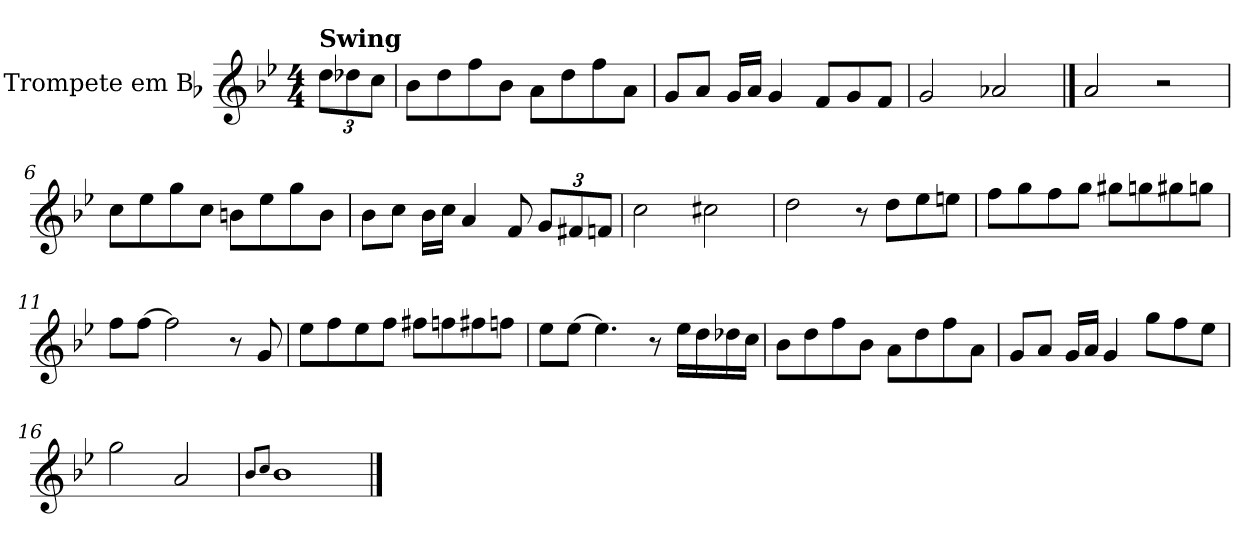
**kern
*part1
*staff1
*I"Trompete em Bb
*I'Tpt. em Bb
*clefG2
*ITrd1c2
*k[b-e-a-d-]
*M4/4
*MM70
*Xbrackettup
=1
!LO:TX:a:B:t=Swing
12cc\L
12cc-X\
12b-\J
=2
8a-\L
8cc\
8ee-\
8a-\J
8g\L
8cc\
8ee-\
8g\J
=3
8f/L
8g/J
16f/LL
16g/JJ
4f/
8e-/L
8f/
8e-/J
=4
2f/
2g-X/
==5
2g/
2r
!!LO:LB:g=z
=6
8b-\L
8dd-\
8ff\
8b-\J
8an\L
8dd-\
8ff\
8a\J
=7
8a-\L
8b-\J
16a-\LL
16b-\JJ
4g/
8e-/
12f/L
12en/
12e-X/J
=8
2b-\
2bn\
=9
2cc\
8r
8cc\L
8dd-\
8ddn\J
!!LO:LB:g=z
=10
8ee-\L
8ff\
8ee-\
8ff\J
8ff#X\L
8ffn\
8ff#X\
8ffn\J
=11
8ee-\L
[8ee-\J
2ee-\]
8r
8f/
=12
8dd-\L
8ee-\
8dd-\
8ee-\J
8een\L
8ee-X\
8een\
8ee-X\J
=13
8dd-\L
[8dd-\J
4.dd-\]
8r
16dd-\LL
16cc\
16cc-X\
16b-\JJ
!!LO:LB:g=z
=14
8a-\L
8cc\
8ee-\
8a-\J
8g\L
8cc\
8ee-\
8g\J
=15
8f/L
8g/J
16f/LL
16g/JJ
4f/
8ff\L
8ee-\
8dd-\J
=16
2ff\
2g/
=17
8qa-/L
8qb-/J
1a-
==
*-
